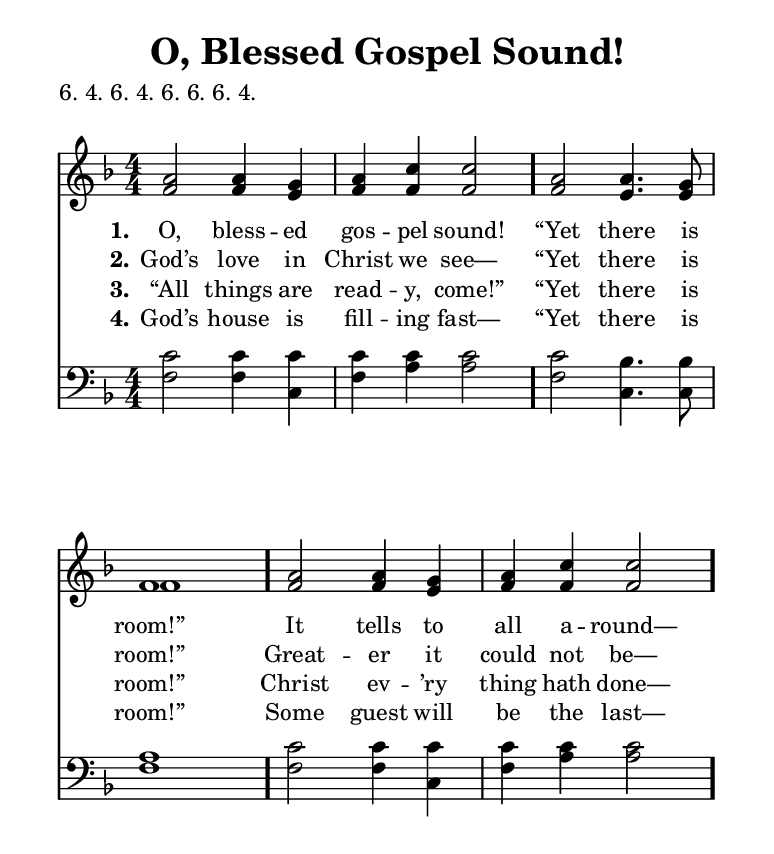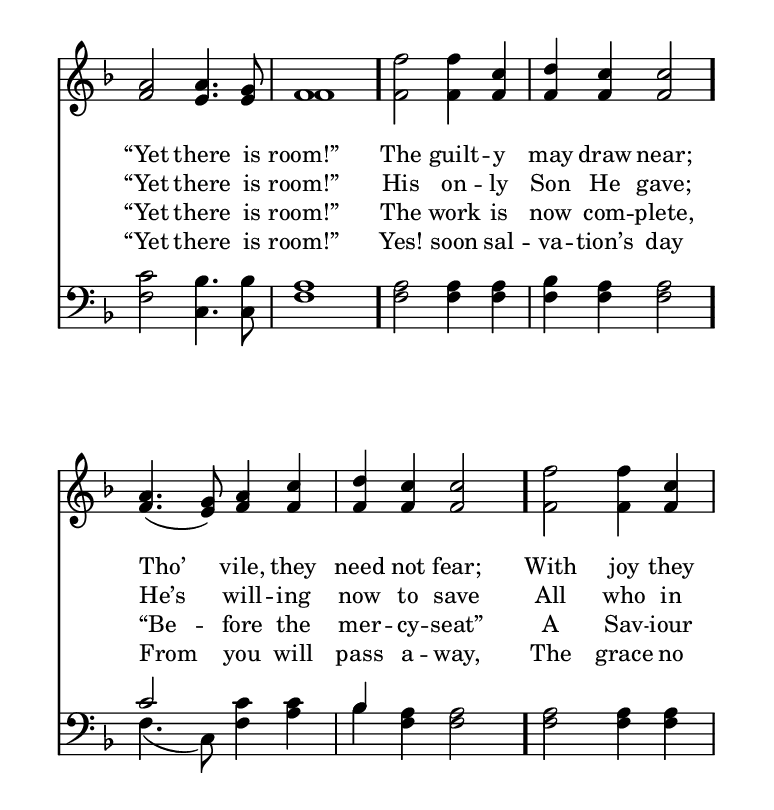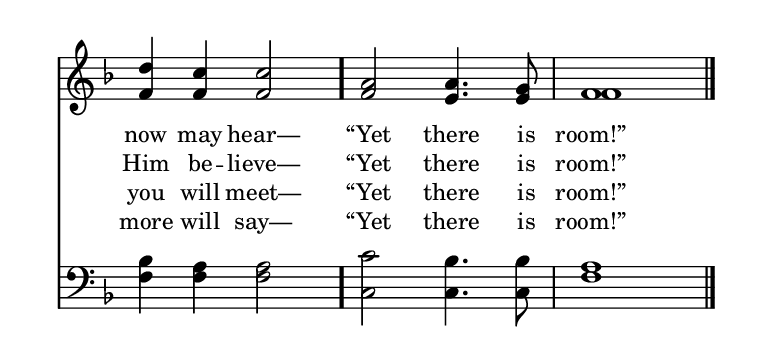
\include "common/global.ily"
\paper {
  \include "common/paper.ily"
  ragged-bottom = ##t
  systems-per-page = #(cond (is-eogsized 3) (#t #f))
  system-system-spacing.padding = 11
}

\header{
  hymnnumber = "56"
  title = "O, Blessed Gospel Sound!"
  tunename = "Happy Land"
  meter = "6. 4. 6. 4. 6. 6. 6. 4."
  poet = ""
  composer = ""
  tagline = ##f
}

% for fermata in MIDI
ta = { \tempo 4=120 }
tb = { \tempo 4=60  }

patternAA = { c2       c4 c4 | c4 c4 c2 }
patternAB = { c4.( c8) c4 c4 | c4 c4 c2 }

patternBA = { c2 c4. c8 | c1 }

global = {
  \include "common/overrides.ily"
  \override Staff.TimeSignature.style = #'numbered
  \time 4/4
  \override Score.MetronomeMark.transparent = ##t % hide all fermata changes too
  \ta
  \key f \major
  \autoBeamOff
}

notesSoprano = {
\global
\relative c'' {

  \changePitch \patternAA { a a g | a c c }
  \changePitch \patternBA { a a g | f }
  \changePitch \patternAA { a a g | a c c }
  \changePitch \patternBA { a a g | f }

  \changePitch \patternAA { f' f c | d c c }
  \changePitch \patternAB { a g a c | d c c }
  \changePitch \patternAA { f f c | d c c }
  \changePitch \patternBA { a a g | f }

  \bar "|."

}
}

notesAlto = {
\global
\relative e' {

  \changePitch \patternAA { f f e | f f f }
  \changePitch \patternBA { f e e | f }
  \changePitch \patternAA { f f e | f f f }
  \changePitch \patternBA { f e e | f }

  \changePitch \patternAA { f f f | f f f }
  \changePitch \patternAB { f e f f | f f f }
  \changePitch \patternAA { f f f | f f f }
  \changePitch \patternBA { f e e | f }

}
}

notesTenor = {
\global
\relative a {

  \changePitch \patternAA { c c c | c c c }
  \changePitch \patternBA { c bes bes | a }
  \changePitch \patternAA { c c c | c c c }
  \changePitch \patternBA { c bes bes | a }

  \changePitch \patternAA { a a a | bes a a }
  \changePitch \patternAA { c c c | bes a a }
  \changePitch \patternAA { a a a | bes a a }
  \changePitch \patternBA { c bes bes | a }

}
}

notesBass = {
\global
\relative f {

  \changePitch \patternAA { f f c | f a a }
  \changePitch \patternBA { f c c | f }
  \changePitch \patternAA { f f c | f a a }
  \changePitch \patternBA { f c c | f }

  \changePitch \patternAA { f f f | f f f }
  \changePitch \patternAB { f c f a | bes f f }
  \changePitch \patternAA { f f f | f f f }
  \changePitch \patternBA { c c c | f }

}
}

wordsA = \lyricmode {
\set stanza = "1."

O, bless -- ed gos -- pel sound! \bar "."
“Yet there is room!” \bar "."
It tells to all a -- round— \bar "."
“Yet there is room!” \bar "."
The guilt -- y may draw near; \bar "." \break
Tho’ vile, they need not fear; \bar "."
With joy they now may hear— \bar "."
“Yet there is room!” \bar "."

}

wordsB = \lyricmode {
\set stanza = "2."

God’s love in Christ we see—
“Yet there is room!”
Great -- er it could not be—
“Yet there is room!”
His on -- ly Son He gave;
He’s will -- ing now to save
All who in Him be -- lieve—
“Yet there is room!”

}

wordsC = \lyricmode {
\set stanza = "3."

“All things are read -- y, come!”
“Yet there is room!”
Christ ev -- ’ry thing hath done—
“Yet there is room!”
The work is now com -- plete,
“Be -- fore the mer -- cy -- seat”
A Sav -- iour you will meet—
“Yet there is room!”

}

wordsD = \lyricmode {
\set stanza = "4."

God’s house is fill -- ing fast—
“Yet there is room!”
Some guest will be the last—
“Yet there is room!”
Yes! soon sal -- va -- tion’s day
From you will pass a -- way,
The grace no more will say—
“Yet there is room!”

}

\score {
  \context ChoirStaff <<
    \context Staff = upper <<
      \set Staff.autoBeaming = ##f
      \set ChoirStaff.systemStartDelimiter = #'SystemStartBar
      \set ChoirStaff.printPartCombineTexts = ##f
      \partcombine #'(2 . 9) \notesSoprano \notesAlto
      \context NullVoice = sopranos { \voiceOne << \notesSoprano >> }
      \context NullVoice = altos { \voiceTwo << \notesAlto >> }
      \context Lyrics = one   \lyricsto sopranos \wordsA
      \context Lyrics = two   \lyricsto sopranos \wordsB
      \context Lyrics = three \lyricsto sopranos \wordsC
      \context Lyrics = four  \lyricsto sopranos \wordsD
    >>
    \context Staff = men <<
      \set Staff.autoBeaming = ##f
      \clef bass
      \set ChoirStaff.printPartCombineTexts = ##f
      \partcombine #'(2 . 9) \notesTenor \notesBass
      \context NullVoice = tenors { \voiceOne << \notesTenor >> }
      \context NullVoice = basses { \voiceTwo << \notesBass >> }
    >>
  >>
  \layout {
    \include "common/layout.ily"
  }
  \midi{
    \include "common/midi.ily"
  }
}

\version "2.19.49"  % necessary for upgrading to future LilyPond versions.

% vi:set et ts=2 sw=2 ai nocindent syntax=lilypond:
